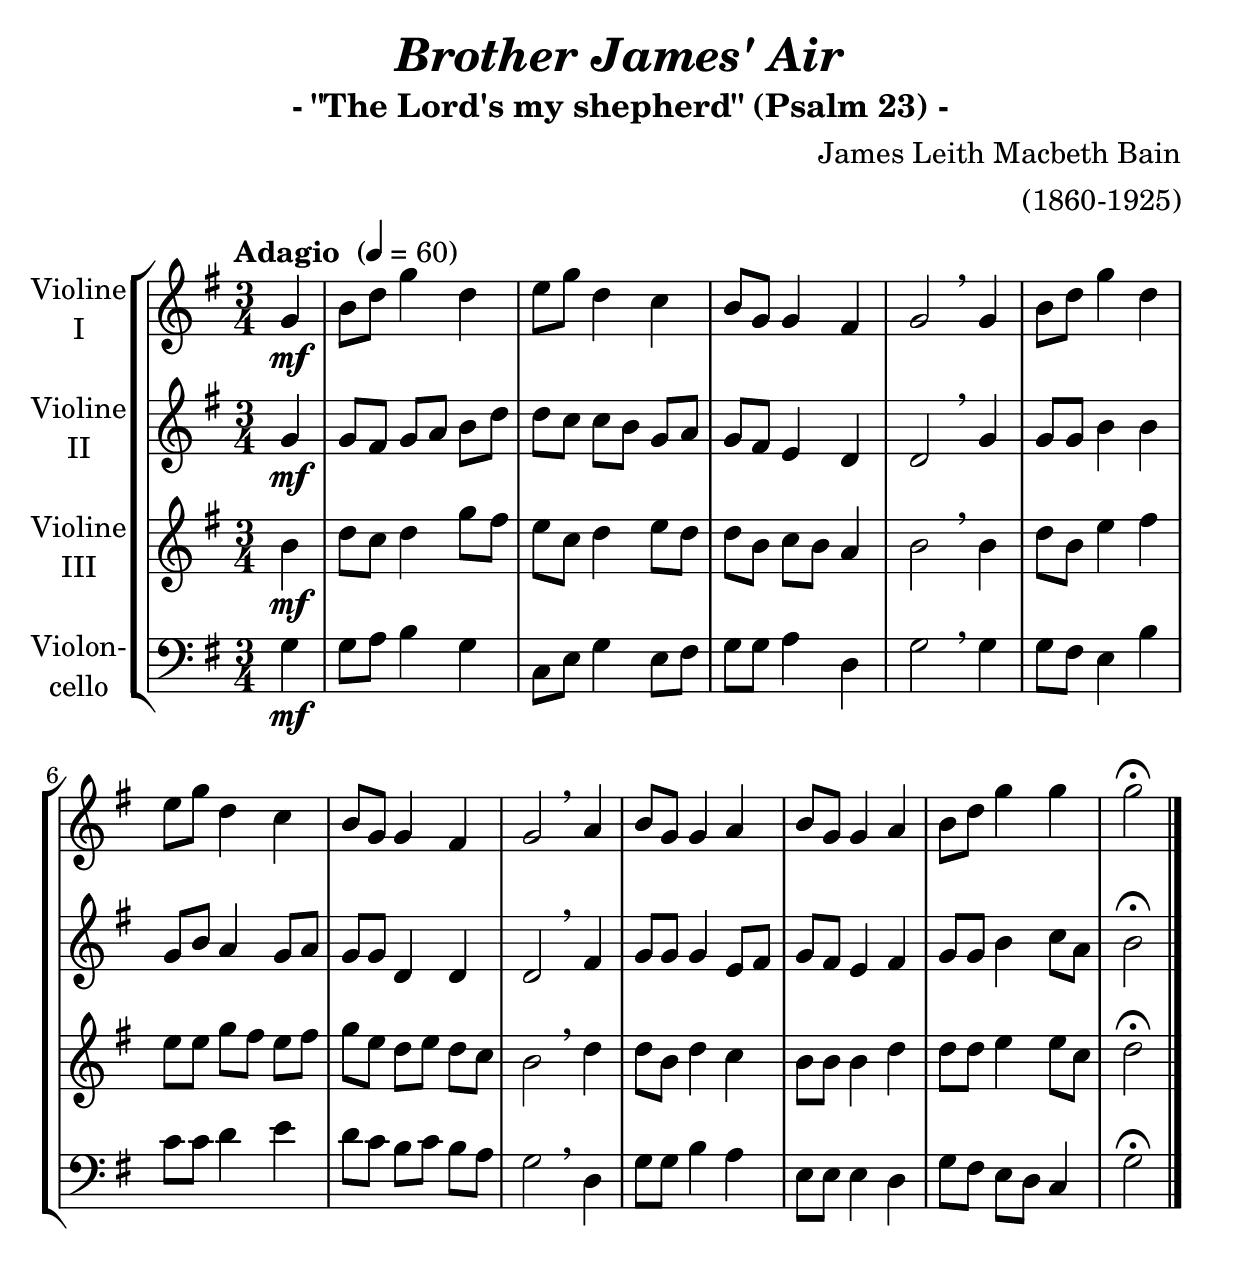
\version "2.14.2"
\include "deutsch.ly"

#(set-global-staff-size 25.5)

\header {
  title     = \markup \bold \italic "Brother James' Air"
  subtitle  = "- \"The Lord's my shepherd\" (Psalm 23) -"
  composer  = "James Leith Macbeth Bain"
  arranger  = "(1860-1925)"
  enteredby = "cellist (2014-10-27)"
}

voiceconsts = {
  \key d \major
  \time 3/4
  \tempo "Adagio " 4=60
  %\numericTimeSignature
  \compressFullBarRests
  % Set default beaming for all staves
  \set Timing.beamExceptions = #'()
  \set Timing.baseMoment     = #(ly:make-moment 1 4)
  \set Timing.beatStructure  = #'(1 1 1)
}

mihi = "clarinet"
mist = "string ensemble 1"
milo = "drawbar organ"
mikl = "acoustic grand"

rit = \mark \markup \box "rit."

va = \relative c' {
   \voiceconsts

   \partial 4
   d4\mf
   fis8 a d4 a
   h8 d a4 g

   fis8 d d4 cis
   d2 \breathe d4
   fis8 a d4 a
   h8 d a4 g

   fis8 d d4 cis
   d2 \breathe e4

   fis8 d d4 e
   fis8 d d4 e
   fis8 a d4 d
   d2\fermata \bar "|."
}

vb = \relative c' {
   \voiceconsts

   \partial 4
   d4\mf
   d8 cis d e fis a
   a g g fis d e

   d cis h4 a
   a2 \breathe d4
   d8 d fis4 fis
   d8 fis e4 d8 e

   d d a4 a
   a2 \breathe cis4

   d8 d d4 h8 cis
   d cis h4 cis
   d8 d fis4 g8 e
   fis2\fermata \bar "|."
}

vc = \relative c' {
   \voiceconsts

   \partial 4
   fis4\mf
   a8 g a4 d8 cis
   h g a4 h8 a

   a fis g fis e4
   fis2 \breathe fis4
   a8 fis h4 cis
   h8 h d cis h cis

   d h a h a g
   fis2 \breathe a4

   a8 fis a4 g
   fis8 fis fis4 a
   a8 a h4 h8 g
   a2\fermata \bar "|."
}

vd = \relative c {
   \voiceconsts
   \clef "bass"

   \partial 4
   d4\mf
   d8 e fis4 d
   g,8 h d4 h8 cis

   d d e4 a,
   d2 \breathe d4
   d8 cis h4 fis'
   g8 g a4 h

   a8 g fis g fis e
   d2 \breathe a4

   d8 d fis4 e
   h8 h h4 a
   d8 cis h a g4
   d'2\fermata \bar "|."
}


music = \new StaffGroup <<
      \new Staff {
        \set Staff.midiInstrument = \mist
        \set Staff.instrumentName = \markup \center-column { "Violine" "I" }
        \transpose d g { \va }
      }

      \new Staff {
        \set Staff.midiInstrument = \mist
        \set Staff.instrumentName = \markup \center-column { "Violine" "II" }
        \transpose d g { \vb }
      }

      \new Staff {
        \set Staff.midiInstrument = \mist
        \set Staff.instrumentName = \markup \center-column { "Violine" "III" }
        \transpose d g { \vc }
      }

      \new Staff {
        \set Staff.midiInstrument = \milo
        \set Staff.instrumentName = \markup \center-column { "Violon-" "cello" }
        \transpose d g { \vd }
      }
>>

\book {
  \score {
   \music
    \layout {}
  }

  \score {
    \unfoldRepeats \music

    \midi {
      \context {
        \Score
      }
    }
  }
}
